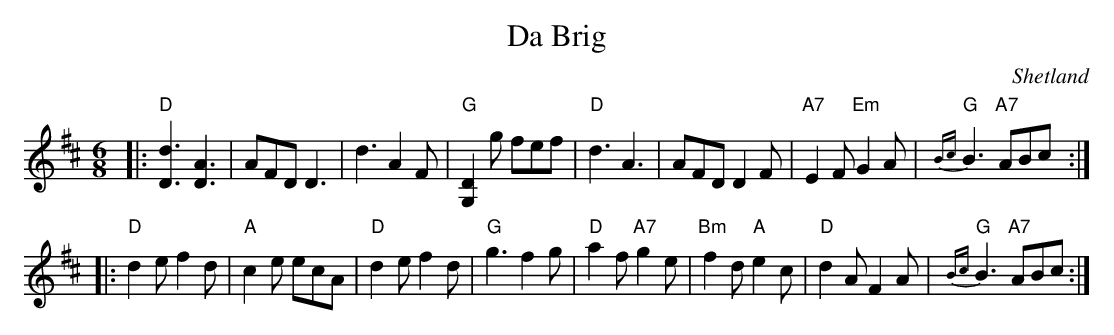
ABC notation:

X:1
T: Da Brig
O: Shetland
M: 6/8
L: 1/8
K: D
|: "D"[d3D3] [A3D3] | AFD D3 | d3 A2F | "G"[D2G,2]g fef \
|  "D"d3 A3 | AFD D2F | "A7"E2F "Em"G2A | "G"{Bc}B3 "A7"ABc :|
|: "D"d2e f2d | "A"c2e ecA | "D"d2e f2d | "G"g3 f2g \
|  "D"a2f "A7"g2e | "Bm"f2d "A"e2c | "D"d2A F2A | "G"{Bc}B3 "A7"ABc :|
